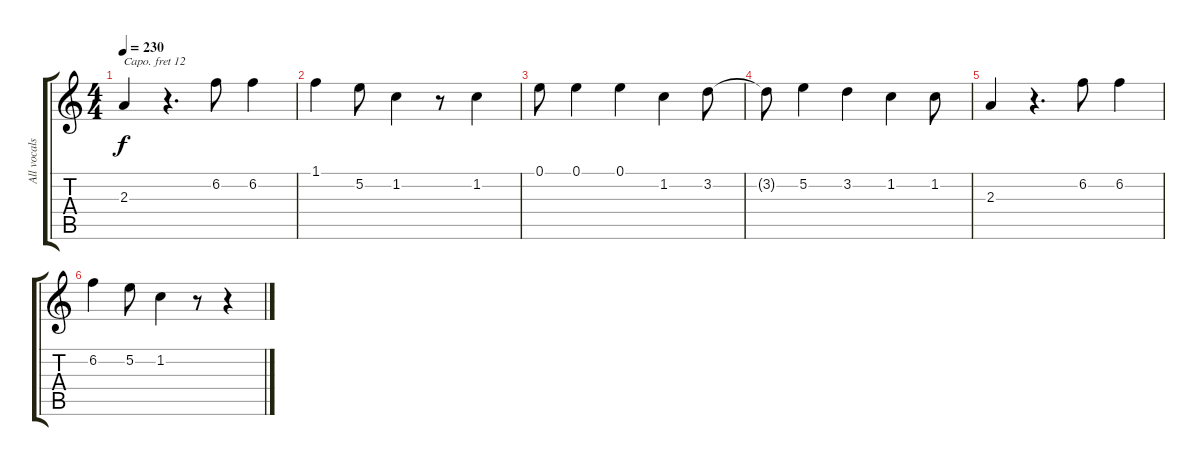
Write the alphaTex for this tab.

\track ("All vocals" "All vocals") {instrument choiraahs}
\staff {score tabs}
\capo 12
\tuning (E4 B3 G3 D3 A2 E2) {hide}
\ts (4 4)
\tempo 230
\clef g2
\ks c
2.3.4{dy f} r.4{d} 6.2.8 6.2.4 |
1.1.4 5.2.8 1.2.4 r.8 1.2.4 |
0.1.8 0.1.4 0.1.4 1.2.4 3.2.8 |
3.2{t}.8 5.2.4 3.2.4 1.2.4 1.2.8 |
2.3.4 r.4{d} 6.2.8 6.2.4 |
6.2.4 5.2.8 1.2.4 r.8 r.4
